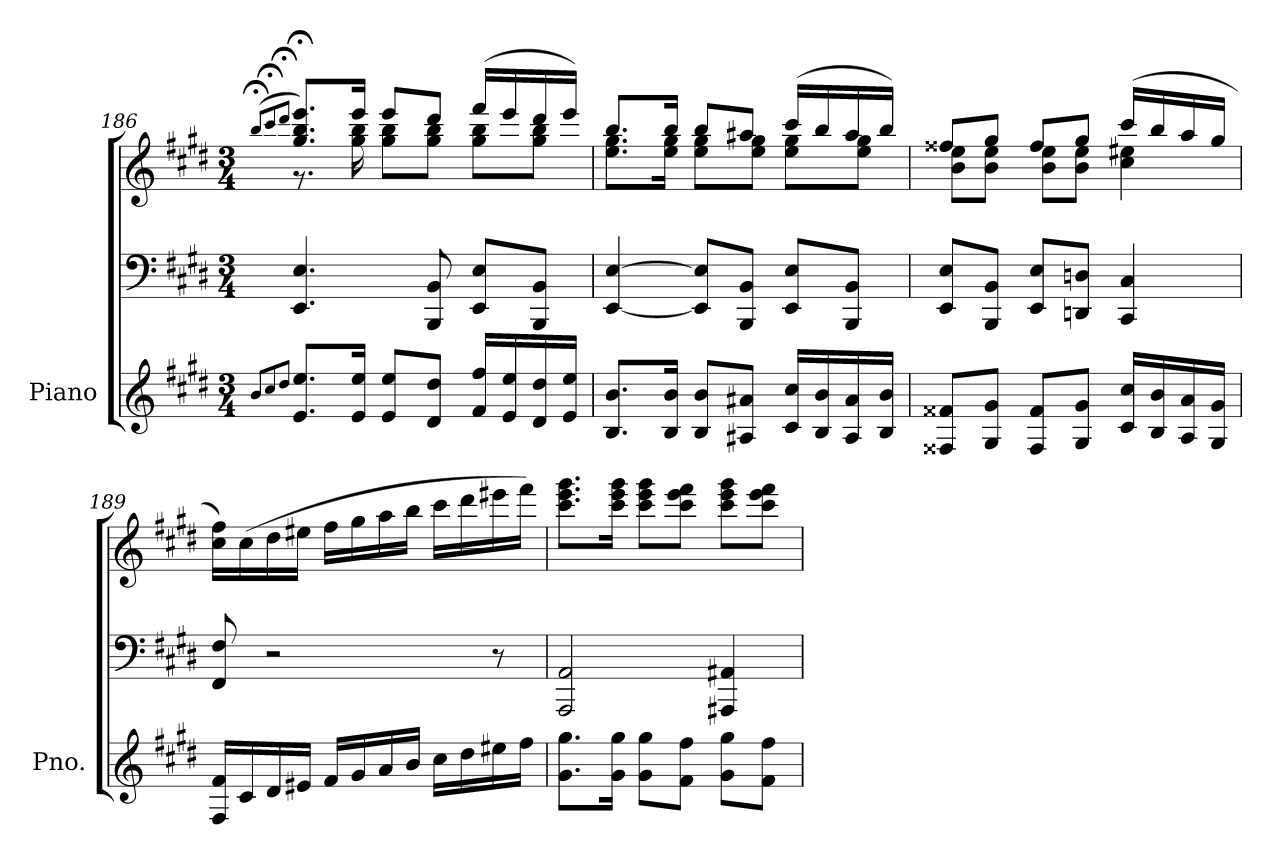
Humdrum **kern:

**kern	**kern	**kern
*part1	*part1	*part1
*staff3	*staff2	*staff1
*I"Piano	*	*
*I'Pno.	*	*
*clefG2	*clefF4	*clefG2
*k[f#c#g#d#]	*k[f#c#g#d#]	*k[f#c#g#d#]
*M3/4	*M3/4	*M3/4
=186	=186	=186
8qb/L	.	(<8qbb;</L
8qcc#/	.	8qccc#;</
8qdd#/J	.	8qddd#;</J
*	*	*^
8.e/ 8.ee/L	4.EE/ 4.E/	8.gg#/;< 8.bb/;< 8.eee/;<L)	8.r
16e/ 16ee/Jk	.	16eee/Jk	16gg#\ 16bb\
8e/ 8ee/L	.	8eee/L	8gg#\ 8bb\L
8d#/ 8dd#/J	8BBB/ 8BB/	8ddd#/J	8gg#\ 8bb\J
16f#/ 16ff#/LL	8EE/ 8E/L	(>16fff#/LL	8gg#\ 8bb\L
16e/ 16ee/	.	16eee/	.
16d#/ 16dd#/	8BBB/ 8BB/J	16ddd#/	8gg#\ 8bb\J
16e/ 16ee/JJ	.	16eee/JJ)	.
=187	=187	=187	=187
8.B/ 8.b/L	[4EE/ [4E/	8.bb/L	8.ee\ 8.gg#\L
16B/ 16b/Jk	.	16bb/Jk	16ee\ 16gg#\Jk
8B/ 8b/L	8EE/] 8E/]L	8bb/L	8ee\ 8gg#\L
8A#X/ 8a#X/J	8BBB/ 8BB/J	8aa#X/J	8ee\ 8gg#\J
16c#/ 16cc#/LL	8EE/ 8E/L	(>16ccc#/LL	8ee\ 8gg#\L
16B/ 16b/	.	16bb/	.
16A#/ 16a#/	8BBB/ 8BB/J	16aa#/	8ee\ 8gg#\J
16B/ 16b/JJ	.	16bb/JJ)	.
!!LO:LB:g=z	!!
=188	=188	=188	=188
8F##X/ 8f##X/L	8EE/ 8E/L	8ff##X/L	8b\ 8ee\L
8G#/ 8g#/J	8BBB/ 8BB/J	8gg#/J	8b\ 8ee\J
8F##/ 8f##/L	8EE/ 8E/L	8ff##/L	8b\ 8ee\L
8G#/ 8g#/J	8DDn/ 8Dn/J	8gg#/J	8b\ 8ee\J
16c#/ 16cc#/LL	4CC#/ 4C#/	(>16ccc#/LL	4cc#\ 4ee#X\
16B/ 16b/	.	16bb/	.
16A/ 16a/	.	16aa/	.
16G#/ 16g#/JJ	.	16gg#/JJ	.
*	*	*v	*v
=189	=189	=189
16F#/ 16f#/LL	8FF#/ 8F#/	16cc#\ 16ff#\LL)
16c#/	.	(>16cc#\
16d#/	2r	16dd#\
16e#X/JJ	.	16ee#X\JJ
16f#/LL	.	16ff#\LL
16g#/	.	16gg#\
16a/	.	16aa\
16b/JJ	.	16bb\JJ
16cc#\LL	.	16ccc#\LL
16dd#\	.	16ddd#\
16ee#X\	8r	16eee#X\
16ff#\JJ	.	16fff#\JJ)
=190	=190	=190
8.g#\ 8.gg#\L	2AAA/ 2AA/	8.ccc#\ 8.eee\ 8.ggg#\L
16g#\ 16gg#\Jk	.	16ccc#\ 16eee\ 16ggg#\Jk
8g#\ 8gg#\L	.	8ccc#\ 8eee\ 8ggg#\L
8f#\ 8ff#\J	.	8ccc#\ 8eee\ 8fff#\J
8g#\ 8gg#\L	4AAA#X/ 4AA#X/	8ccc#\ 8eee\ 8ggg#\L
8f#\ 8ff#\J	.	8ccc#\ 8eee\ 8fff#\J
=	=	=
*-	*-	*-
